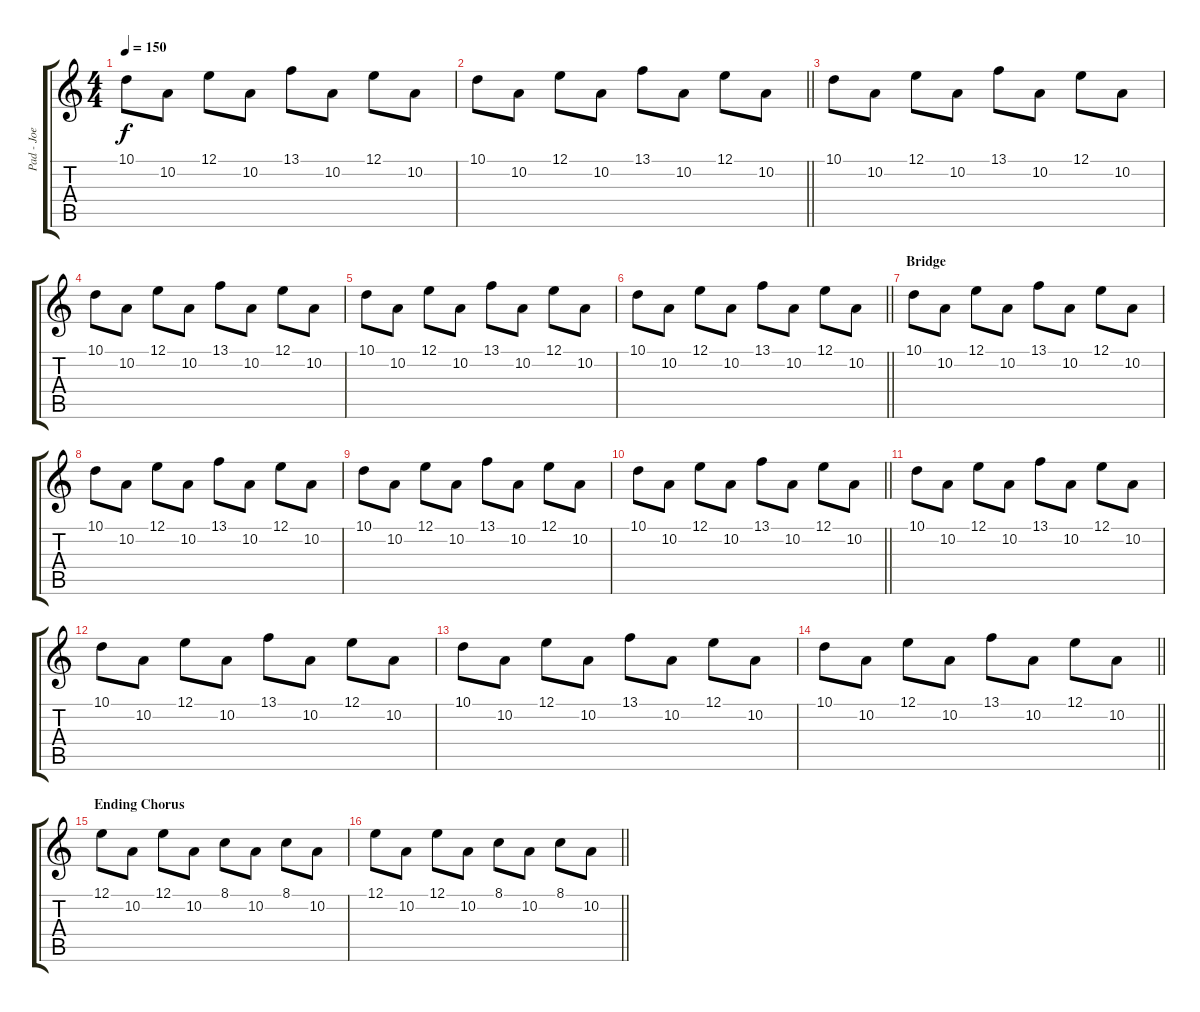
\track ("Pad - Joe Hahn" "Pad - Joe ") {instrument lead1square}
\staff {score tabs}
\tuning (E4 B3 G3 D3 A2 E2) {hide}
\ts (4 4)
\tempo 150
\clef g2
\ks c
10.1.8{dy f} 10.2.8 12.1.8 10.2.8 13.1.8 10.2.8 12.1.8 10.2.8 |
\barLineRight lightlight
10.1.8 10.2.8 12.1.8 10.2.8 13.1.8 10.2.8 12.1.8 10.2.8 |
10.1.8 10.2.8 12.1.8 10.2.8 13.1.8 10.2.8 12.1.8 10.2.8 |
10.1.8 10.2.8 12.1.8 10.2.8 13.1.8 10.2.8 12.1.8 10.2.8 |
10.1.8 10.2.8 12.1.8 10.2.8 13.1.8 10.2.8 12.1.8 10.2.8 |
\barLineRight lightlight
10.1.8 10.2.8 12.1.8 10.2.8 13.1.8 10.2.8 12.1.8 10.2.8 |
\section ("" "Bridge")
10.1.8 10.2.8 12.1.8 10.2.8 13.1.8 10.2.8 12.1.8 10.2.8 |
10.1.8 10.2.8 12.1.8 10.2.8 13.1.8 10.2.8 12.1.8 10.2.8 |
10.1.8 10.2.8 12.1.8 10.2.8 13.1.8 10.2.8 12.1.8 10.2.8 |
\barLineRight lightlight
10.1.8 10.2.8 12.1.8 10.2.8 13.1.8 10.2.8 12.1.8 10.2.8 |
10.1.8 10.2.8 12.1.8 10.2.8 13.1.8 10.2.8 12.1.8 10.2.8 |
10.1.8 10.2.8 12.1.8 10.2.8 13.1.8 10.2.8 12.1.8 10.2.8 |
10.1.8 10.2.8 12.1.8 10.2.8 13.1.8 10.2.8 12.1.8 10.2.8 |
\barLineRight lightlight
10.1.8 10.2.8 12.1.8 10.2.8 13.1.8 10.2.8 12.1.8 10.2.8 |
\section ("" "Ending Chorus")
12.1.8 10.2.8 12.1.8 10.2.8 8.1.8 10.2.8 8.1.8 10.2.8 |
\barLineRight lightlight
12.1.8 10.2.8 12.1.8 10.2.8 8.1.8 10.2.8 8.1.8 10.2.8
